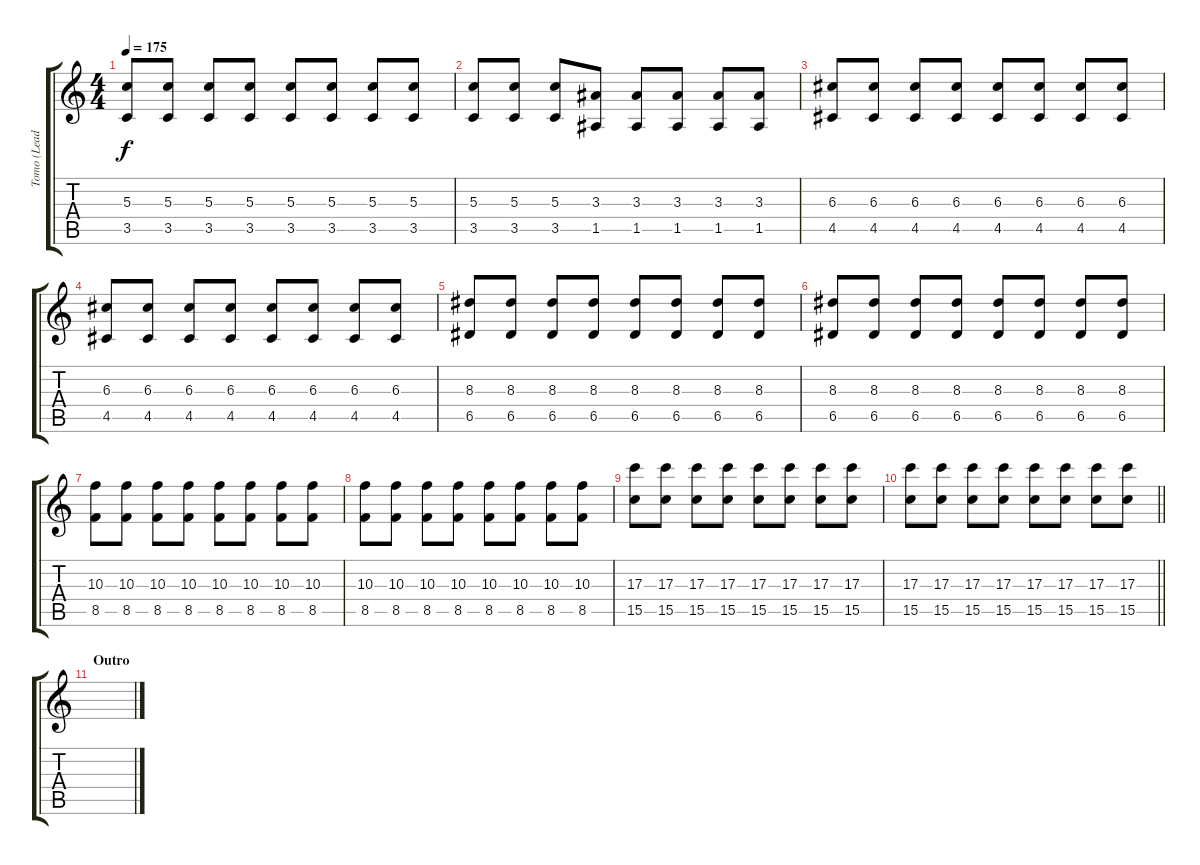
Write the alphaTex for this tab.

\track ("Tomo (Lead)" "Tomo (Lead") {instrument overdrivenguitar}
\staff {score tabs}
\tuning (E4 B3 G3 D3 A2 E2) {hide}
\ts (4 4)
\tempo 175
\clef g2
\ks c
(5.3 3.5).8{dy f} (5.3 3.5).8 (5.3 3.5).8 (5.3 3.5).8 (5.3 3.5).8 (5.3 3.5).8 (5.3 3.5).8 (5.3 3.5).8 |
(5.3 3.5).8 (5.3 3.5).8 (5.3 3.5).8 (3.3 1.5).8 (3.3 1.5).8 (3.3 1.5).8 (3.3 1.5).8 (3.3 1.5).8 |
(6.3 4.5).8 (6.3 4.5).8 (6.3 4.5).8 (6.3 4.5).8 (6.3 4.5).8 (6.3 4.5).8 (6.3 4.5).8 (6.3 4.5).8 |
(6.3 4.5).8 (6.3 4.5).8 (6.3 4.5).8 (6.3 4.5).8 (6.3 4.5).8 (6.3 4.5).8 (6.3 4.5).8 (6.3 4.5).8 |
(8.3 6.5).8 (8.3 6.5).8 (8.3 6.5).8 (8.3 6.5).8 (8.3 6.5).8 (8.3 6.5).8 (8.3 6.5).8 (8.3 6.5).8 |
(8.3 6.5).8 (8.3 6.5).8 (8.3 6.5).8 (8.3 6.5).8 (8.3 6.5).8 (8.3 6.5).8 (8.3 6.5).8 (8.3 6.5).8 |
(10.3 8.5).8 (10.3 8.5).8 (10.3 8.5).8 (10.3 8.5).8 (10.3 8.5).8 (10.3 8.5).8 (10.3 8.5).8 (10.3 8.5).8 |
(10.3 8.5).8 (10.3 8.5).8 (10.3 8.5).8 (10.3 8.5).8 (10.3 8.5).8 (10.3 8.5).8 (10.3 8.5).8 (10.3 8.5).8 |
(17.3 15.5).8 (17.3 15.5).8 (17.3 15.5).8 (17.3 15.5).8 (17.3 15.5).8 (17.3 15.5).8 (17.3 15.5).8 (17.3 15.5).8 |
\barLineRight lightlight
(17.3 15.5).8 (17.3 15.5).8 (17.3 15.5).8 (17.3 15.5).8 (17.3 15.5).8 (17.3 15.5).8 (17.3 15.5).8 (17.3 15.5).8 |
\section ("" "Outro")
